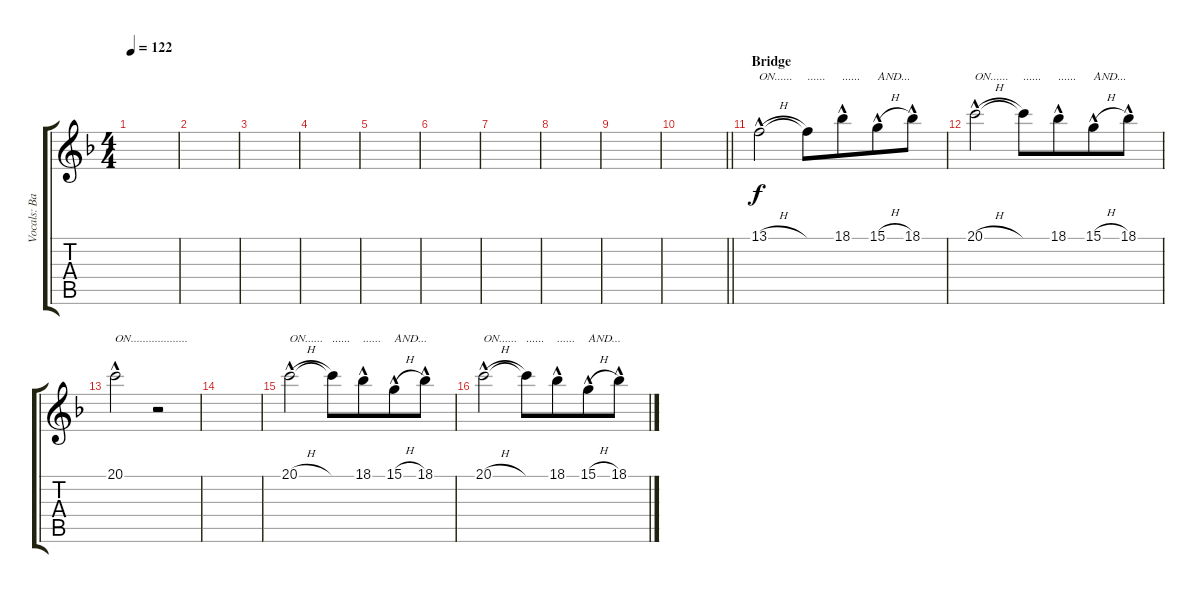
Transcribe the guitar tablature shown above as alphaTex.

\track ("Vocals: Band" "Vocals: Ba") {instrument choiraahs}
\staff {score tabs}
\tuning (E4 B3 G3 D3 A2 E2) {hide}
\ts (4 4)
\tempo 122
\clef g2
\ks f
|
|
|
|
|
|
|
|
|
\barLineRight lightlight
|
\section ("" "Bridge")
13.1{h hac}.2{txt "ON......"} 13.1{t}.8{txt "......"} 18.1{hac}.8{txt "......" beam merge} 15.1{h hac}.8{txt "AND..."} 18.1{hac}.8 |
20.1{h hac}.2{txt "ON......"} 20.1{t}.8{txt "......"} 18.1{hac}.8{txt "......" beam merge} 15.1{h hac}.8{txt "AND..."} 18.1{hac}.8 |
20.1{hac}.2{txt "ON..................."} r.2 |
|
20.1{h hac}.2{txt "ON......"} 20.1{t}.8{txt "......"} 18.1{hac}.8{txt "......" beam merge} 15.1{h hac}.8{txt "AND..."} 18.1{hac}.8 |
20.1{h hac}.2{txt "ON......"} 20.1{t}.8{txt "......"} 18.1{hac}.8{txt "......" beam merge} 15.1{h hac}.8{txt "AND..."} 18.1{hac}.8
